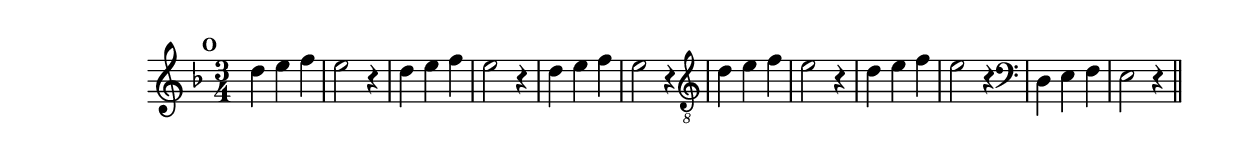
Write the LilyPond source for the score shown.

%% -*- coding: utf-8 -*-
\version "2.14.1"

%% \header { texidoc="Perguntas e Respostas"}

\relative c'' {

  \override Staff.TimeSignature #'style = #'()
  \time 3/4 
  \override Score.BarNumber #'transparent = ##t
  \override Score.RehearsalMark #'font-size = #-2
  \override Score.BarNumber #'transparent = ##t
  \set Score.markFormatter = #format-mark-numbers
  \key d \minor

  \mark 14

  %% CAVAQUINHO - BANJO
  \tag #'cv {
    d4 e f | e2 r4 
  }

  %% BANDOLIM
  \tag #'bd {
    d4 e f | e2 r4 
  }

  %% VIOLA
  \tag #'va {
    d4 e f | e2 r4 
  }

  %% VIOLÃO TENOR
  \tag #'vt {
    \clef "G_8"
    d,4 e f | e2 r4       
  }

  %% VIOLÃO
  \tag #'vi {
    \clef "G_8"
    d4 e f | e2 r4 
  }

  %% BAIXO - BAIXOLÃO
  \tag #'bx {
    \clef bass
    d,4 e f | e2 r4        
  }


  %% END DOCUMENT
  \bar "||"
}
